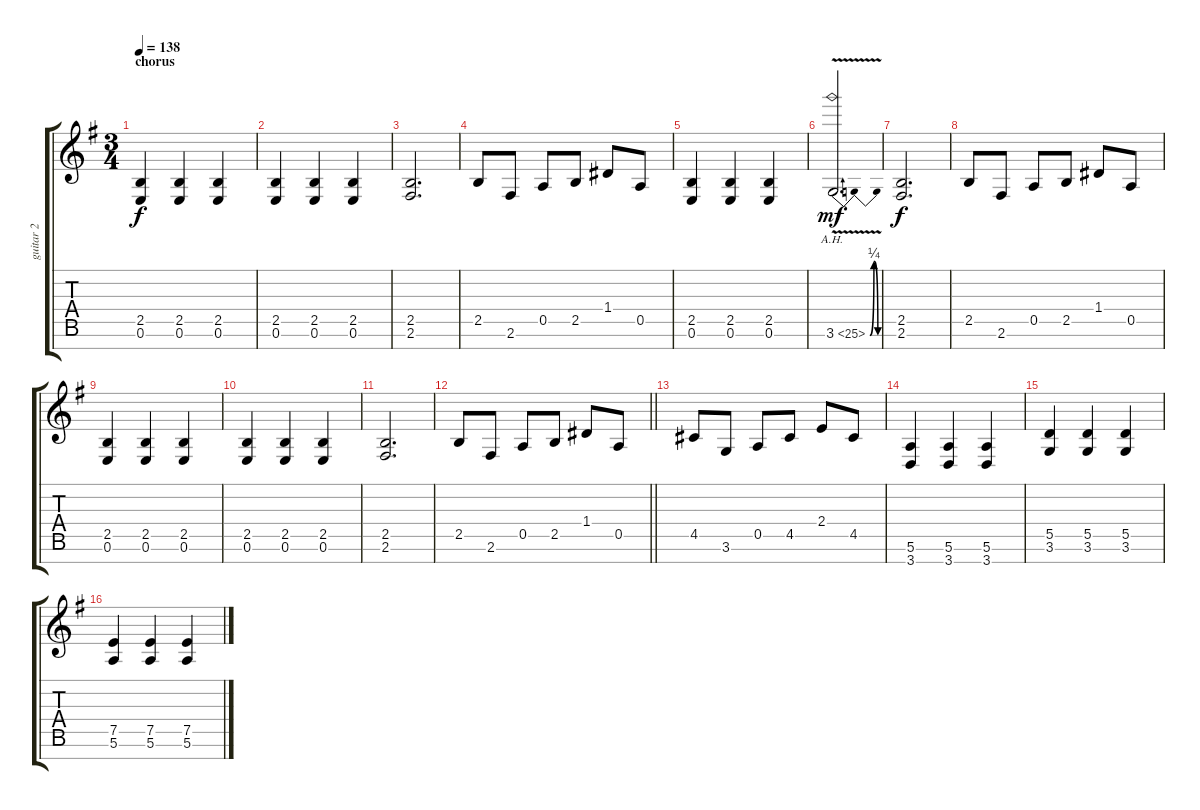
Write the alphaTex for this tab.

\track ("guitar 2" "guitar 2") {instrument distortionguitar}
\staff {score tabs}
\tuning (E4 B3 G3 D3 A2 E2 B1) {hide}
\ts (3 4)
\section ("" "chorus")
\tempo 138
\clef g2
\ks eminor
(2.5 0.6).4{dy f} (2.5 0.6).4 (2.5 0.6).4 |
(2.5 0.6).4 (2.5 0.6).4 (2.5 0.6).4 |
(2.5 2.6).2{d} |
2.5.8 2.6.8 0.5.8 2.5.8 1.4.8 0.5.8 |
(2.5 0.6).4 (2.5 0.6).4 (2.5 0.6).4 |
3.6{be (bendrelease 0 0 30 1 55 1 60 0) ah 22 v}.2{d dy mf} |
(2.5 2.6).2{d dy f} |
2.5.8 2.6.8 0.5.8 2.5.8 1.4.8 0.5.8 |
(2.5 0.6).4 (2.5 0.6).4 (2.5 0.6).4 |
(2.5 0.6).4 (2.5 0.6).4 (2.5 0.6).4 |
(2.5 2.6).2{d} |
\barLineRight lightlight
2.5.8 2.6.8 0.5.8 2.5.8 1.4.8 0.5.8 |
4.5.8 3.6.8 0.5.8 4.5.8 2.4.8 4.5.8 |
(5.6 3.7).4 (5.6 3.7).4 (5.6 3.7).4 |
(5.5 3.6).4 (5.5 3.6).4 (5.5 3.6).4 |
(7.5 5.6).4 (7.5 5.6).4 (7.5 5.6).4
